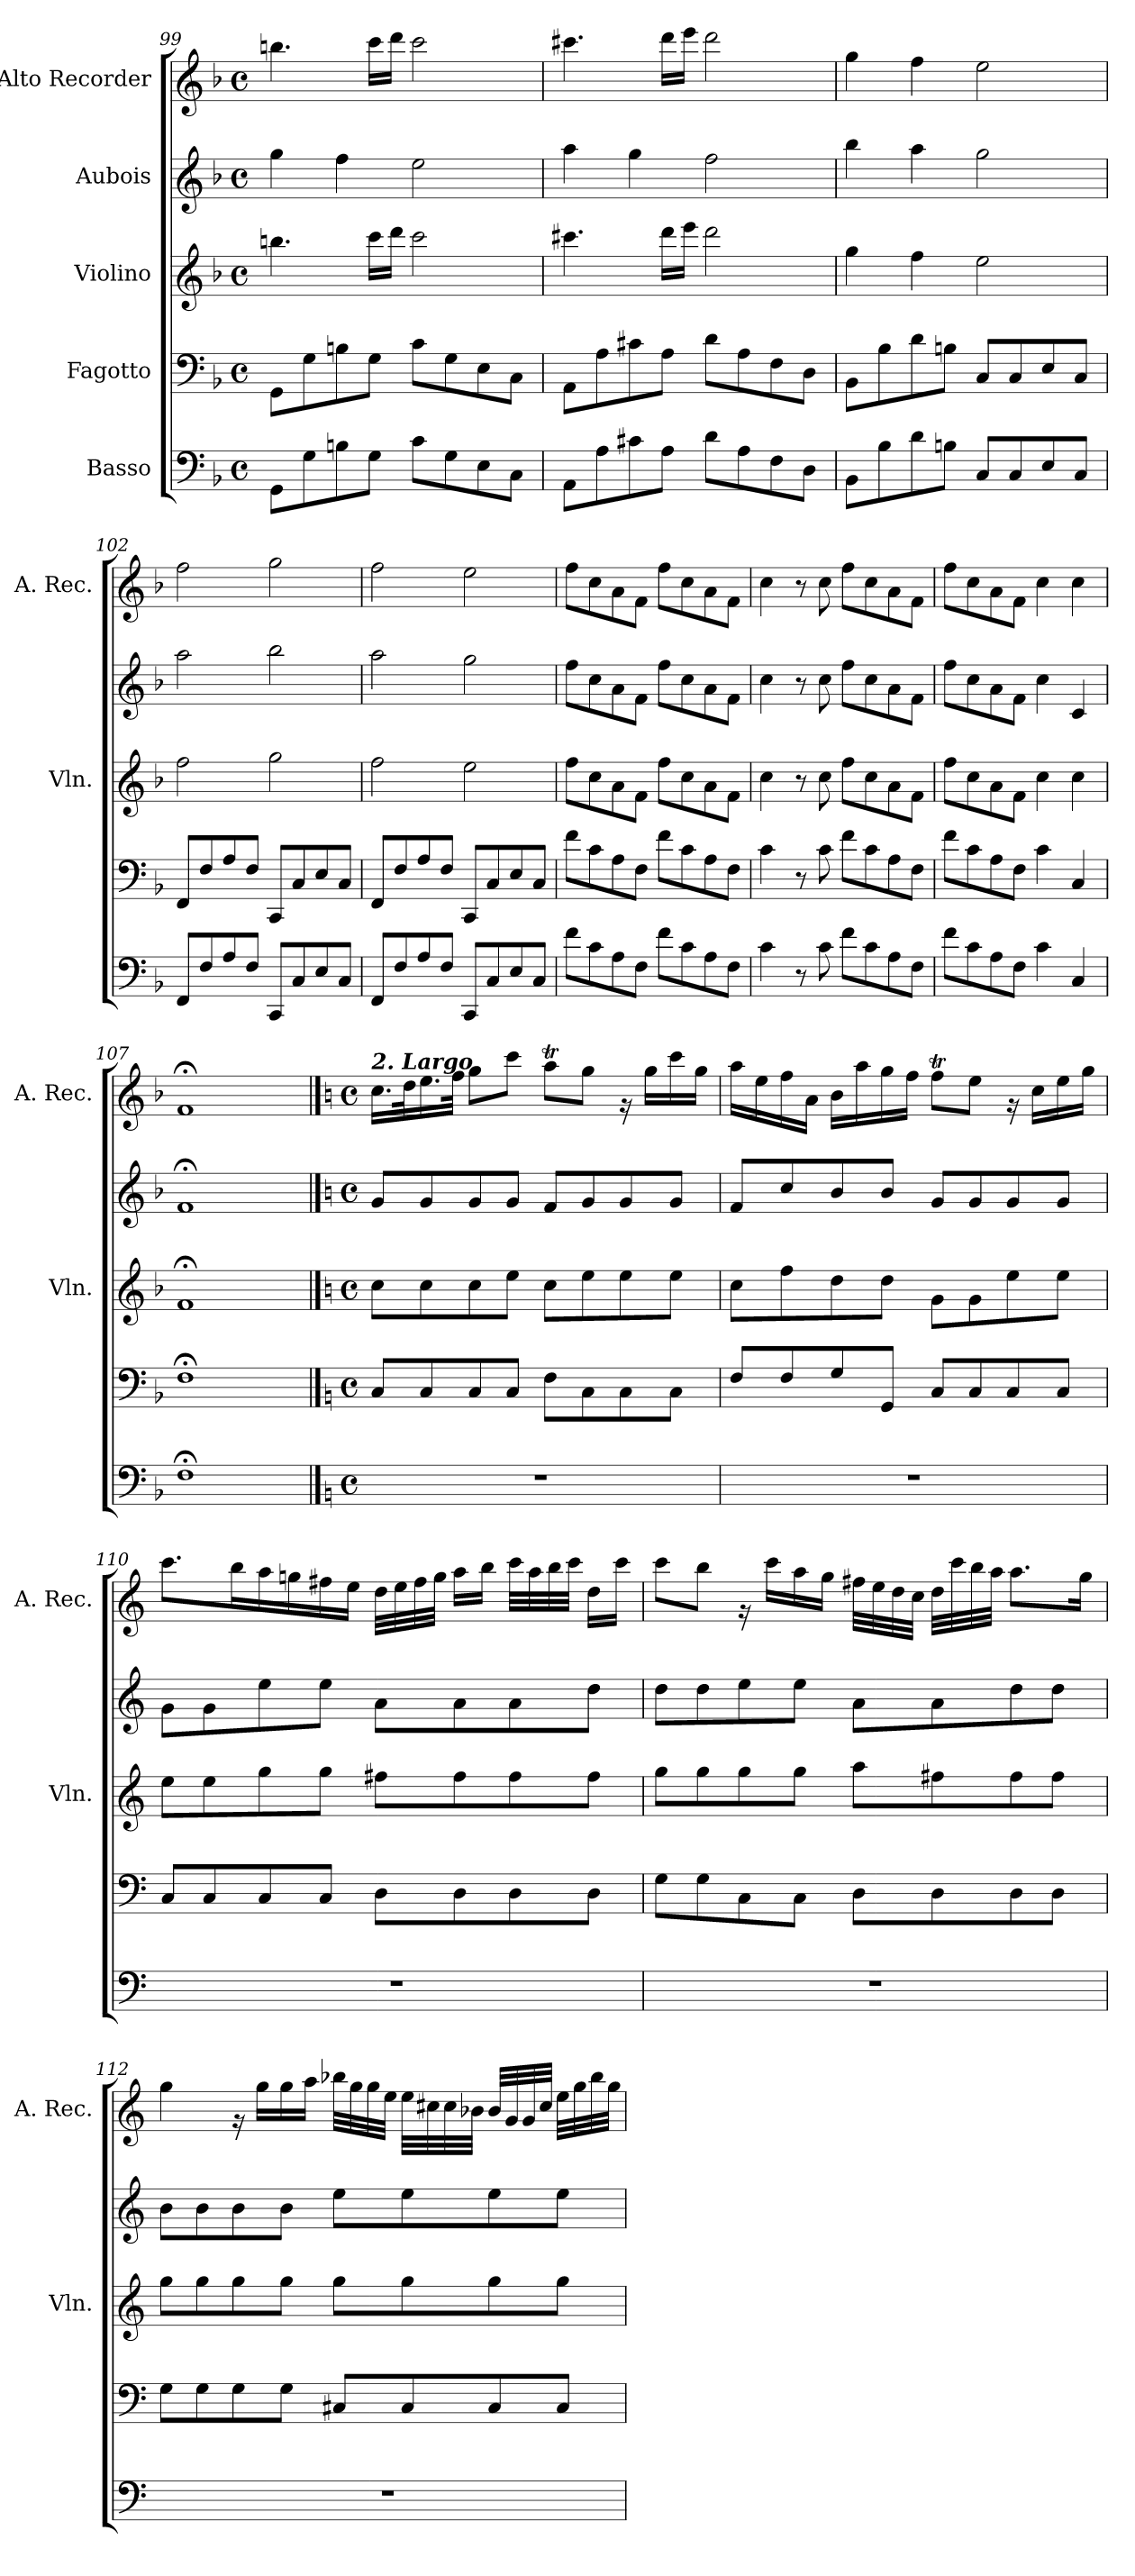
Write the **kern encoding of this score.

**kern	**kern	**kern	**kern	**kern
*part5	*part4	*part3	*part2	*part1
*staff5	*staff4	*staff3	*staff2	*staff1
*I"Basso	*I"Fagotto	*I"Violino	*I"Aubois	*I"Alto Recorder
*	*	*I'Vln.	*	*I'A. Rec.
*clefF4	*clefF4	*clefG2	*clefG2	*clefG2
*k[b-]	*k[b-]	*k[b-]	*k[b-]	*k[b-]
*M4/4	*M4/4	*M4/4	*M4/4	*M4/4
*met(c)	*met(c)	*met(c)	*met(c)	*met(c)
=99	=99	=99	=99	=99
8GG\L	8GG\L	4.bbn\	4gg\	4.bbn\
8G\	8G\	.	.	.
8Bn\	8Bn\	.	4ff\	.
8G\J	8G\J	16ccc\LL	.	16ccc\LL
.	.	16ddd\JJ	.	16ddd\JJ
8c\L	8c\L	2ccc\	2ee\	2ccc\
8G\	8G\	.	.	.
8E\	8E\	.	.	.
8C\J	8C\J	.	.	.
=100	=100	=100	=100	=100
8AA\L	8AA\L	4.ccc#X\	4aa\	4.ccc#X\
8A\	8A\	.	.	.
8c#X\	8c#X\	.	4gg\	.
8A\J	8A\J	16ddd\LL	.	16ddd\LL
.	.	16eee\JJ	.	16eee\JJ
8d\L	8d\L	2ddd\	2ff\	2ddd\
8A\	8A\	.	.	.
8F\	8F\	.	.	.
8D\J	8D\J	.	.	.
=101	=101	=101	=101	=101
8BB-\L	8BB-\L	4gg\	4bb-\	4gg\
8B-\	8B-\	.	.	.
8d\	8d\	4ff\	4aa\	4ff\
8Bn\J	8Bn\J	.	.	.
8C/L	8C/L	2ee\	2gg\	2ee\
8C/	8C/	.	.	.
8E/	8E/	.	.	.
8C/J	8C/J	.	.	.
=102	=102	=102	=102	=102
8FF/L	8FF/L	2ff\	2aa\	2ff\
8F/	8F/	.	.	.
8A/	8A/	.	.	.
8F/J	8F/J	.	.	.
8CC/L	8CC/L	2gg\	2bb-\	2gg\
8C/	8C/	.	.	.
8E/	8E/	.	.	.
8C/J	8C/J	.	.	.
!!LO:PB:g=z
=103	=103	=103	=103	=103
8FF/L	8FF/L	2ff\	2aa\	2ff\
8F/	8F/	.	.	.
8A/	8A/	.	.	.
8F/J	8F/J	.	.	.
8CC/L	8CC/L	2ee\	2gg\	2ee\
8C/	8C/	.	.	.
8E/	8E/	.	.	.
8C/J	8C/J	.	.	.
=104	=104	=104	=104	=104
8f\L	8f\L	8ff\L	8ff\L	8ff\L
8c\	8c\	8cc\	8cc\	8cc\
8A\	8A\	8a\	8a\	8a\
8F\J	8F\J	8f\J	8f\J	8f\J
8f\L	8f\L	8ff\L	8ff\L	8ff\L
8c\	8c\	8cc\	8cc\	8cc\
8A\	8A\	8a\	8a\	8a\
8F\J	8F\J	8f\J	8f\J	8f\J
=105	=105	=105	=105	=105
4c\	4c\	4cc\	4cc\	4cc\
8r	8r	8r	8r	8r
8c\	8c\	8cc\	8cc\	8cc\
8f\L	8f\L	8ff\L	8ff\L	8ff\L
8c\	8c\	8cc\	8cc\	8cc\
8A\	8A\	8a\	8a\	8a\
8F\J	8F\J	8f\J	8f\J	8f\J
=106	=106	=106	=106	=106
8f\L	8f\L	8ff\L	8ff\L	8ff\L
8c\	8c\	8cc\	8cc\	8cc\
8A\	8A\	8a\	8a\	8a\
8F\J	8F\J	8f\J	8f\J	8f\J
4c\	4c\	4cc\	4cc\	4cc\
4C/	4C/	4cc\	4c/	4cc\
=107	=107	=107	=107	=107
1F;<	1F;<	1f;<	1f;<	1f;<
!!LO:LB:g=z
==108	==108	==108	==108	==108
*k[]	*k[]	*k[]	*k[]	*k[]
*M4/4	*M4/4	*M4/4	*M4/4	*M4/4
*met(c)	*met(c)	*met(c)	*met(c)	*met(c)
*	*	*	*	*MM50
!	!	!	!	!LO:TX:a:Bi:t=2. Largo
1r	8C/L	8cc\L	8g/L	16.cc\LL
.	.	.	.	32dd\K
.	8C/	8cc\	8g/	16.ee\
.	.	.	.	32ff\JJk
.	8C/	8cc\	8g/	8gg\L
.	8C/J	8ee\J	8g/J	8ccc\J
.	8F\L	8cc\L	8f/L	8aaT\L
.	8C\	8ee\	8g/	8gg\J
.	8C\	8ee\	8g/	16rg
.	.	.	.	16gg\LL
.	8C\J	8ee\J	8g/J	16ccc\
.	.	.	.	16gg\JJ
=109	=109	=109	=109	=109
1r	8F/L	8cc\L	8f/L	16aa\LL
.	.	.	.	16ee\
.	8F/	8ff\	8cc/	16ff\
.	.	.	.	16a\JJ
.	8G/	8dd\	8b/	16b\LL
.	.	.	.	16aa\
.	8GG/J	8dd\J	8b/J	16gg\
.	.	.	.	16ff\JJ
.	8C/L	8g\L	8g/L	8ffT\L
.	8C/	8g\	8g/	8ee\J
.	8C/	8ee\	8g/	16rg
.	.	.	.	16cc\LL
.	8C/J	8ee\J	8g/J	16ee\
.	.	.	.	16gg\JJ
=110	=110	=110	=110	=110
1r	8C/L	8ee\L	8g\L	8.ccc\L
.	8C/	8ee\	8g\	.
.	.	.	.	16bb\L
.	8C/	8gg\	8ee\	16aa\
.	.	.	.	16ggn\
.	8C/J	8gg\J	8ee\J	16ff#X\
.	.	.	.	16ee\JJ
.	8D\L	8ff#X\L	8a\L	32dd\LLL
.	.	.	.	32ee\
.	.	.	.	32ff#\
.	.	.	.	32gg\JJJ
.	8D\	8ff#\	8a\	16aa\LL
.	.	.	.	16bb\JJ
.	8D\	8ff#\	8a\	32ccc\LLL
.	.	.	.	32aa\
.	.	.	.	32bb\
.	.	.	.	32ccc\JJJ
.	8D\J	8ff#\J	8dd\J	16dd\LL
.	.	.	.	16ccc\JJ
=111	=111	=111	=111	=111
1r	8G\L	8gg\L	8dd\L	8ccc\L
.	8G\	8gg\	8dd\	8bb\J
.	8C\	8gg\	8ee\	16rg
.	.	.	.	16ccc\LL
.	8C\J	8gg\J	8ee\J	16aa\
.	.	.	.	16gg\JJ
.	8D\L	8aa\L	8a\L	32ff#X\LLL
.	.	.	.	32ee\
.	.	.	.	32dd\
.	.	.	.	32cc\JJJ
.	8D\	8ff#X\	8a\	32dd\LLL
.	.	.	.	32ccc\
.	.	.	.	32bb\
.	.	.	.	32aa\JJJ
.	8D\	8ff#\	8dd\	8.aa\L
.	8D\J	8ff#\J	8dd\J	.
.	.	.	.	16gg\Jk
!!LO:LB:g=z
=112	=112	=112	=112	=112
1r	8G\L	8gg\L	8b\L	4gg\
.	8G\	8gg\	8b\	.
.	8G\	8gg\	8b\	16rg
.	.	.	.	16gg\LL
.	8G\J	8gg\J	8b\J	16gg\
.	.	.	.	16aa\JJ
.	8C#X/L	8gg\L	8ee\L	32bb-X\LLL
.	.	.	.	32gg\
.	.	.	.	32gg\
.	.	.	.	32ee\JJJ
.	8C#/	8gg\	8ee\	32ee\LLL
.	.	.	.	32cc#X\
.	.	.	.	32cc#\
.	.	.	.	32b-X\JJJ
.	8C#/	8gg\	8ee\	32b-/LLL
.	.	.	.	32g/
.	.	.	.	32g/
.	.	.	.	32cc#/JJJ
.	8C#/J	8gg\J	8ee\J	32ee\LLL
.	.	.	.	32gg\
.	.	.	.	32bb-\
.	.	.	.	32gg\JJJ
=	=	=	=	=
*-	*-	*-	*-	*-
